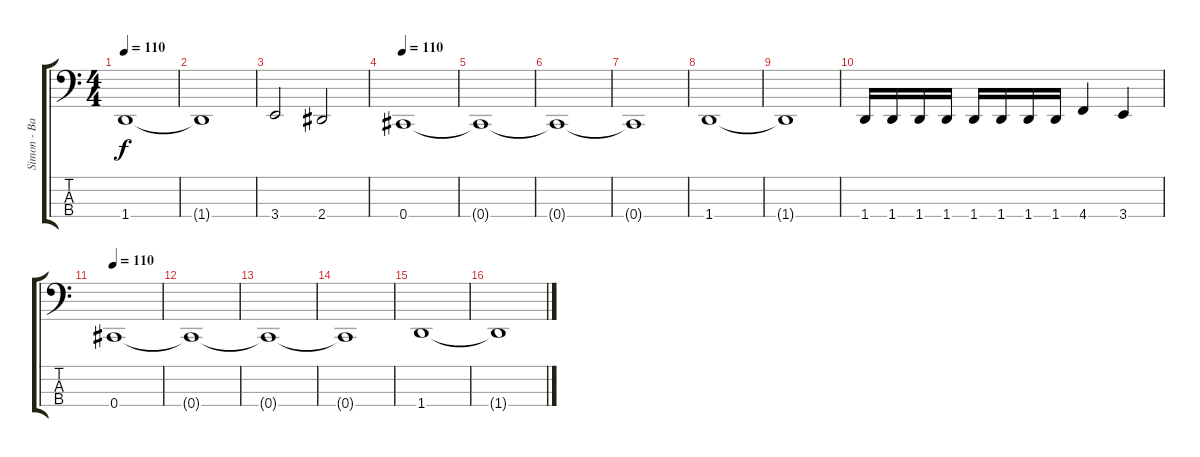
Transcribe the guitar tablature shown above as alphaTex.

\track ("Simon - Bass" "Simon - Ba") {instrument electricbasspick}
\staff {score tabs}
\tuning (Gb2 Db2 Ab1 Db1) {hide}
\ts (4 4)
\tempo 110
\clef f4
\ks c
1.4{t}.1{dy f} |
1.4{t}.1 |
3.4.2 2.4.2 |
\tempo 110
0.4.1 |
0.4{t}.1 |
0.4{t}.1 |
0.4{t}.1 |
1.4.1 |
1.4{t}.1 |
1.4.16 1.4.16 1.4.16 1.4.16 1.4.16 1.4.16 1.4.16 1.4.16 4.4.4 3.4.4 |
\tempo 110
0.4.1 |
0.4{t}.1 |
0.4{t}.1 |
0.4{t}.1 |
1.4.1 |
1.4{t}.1
